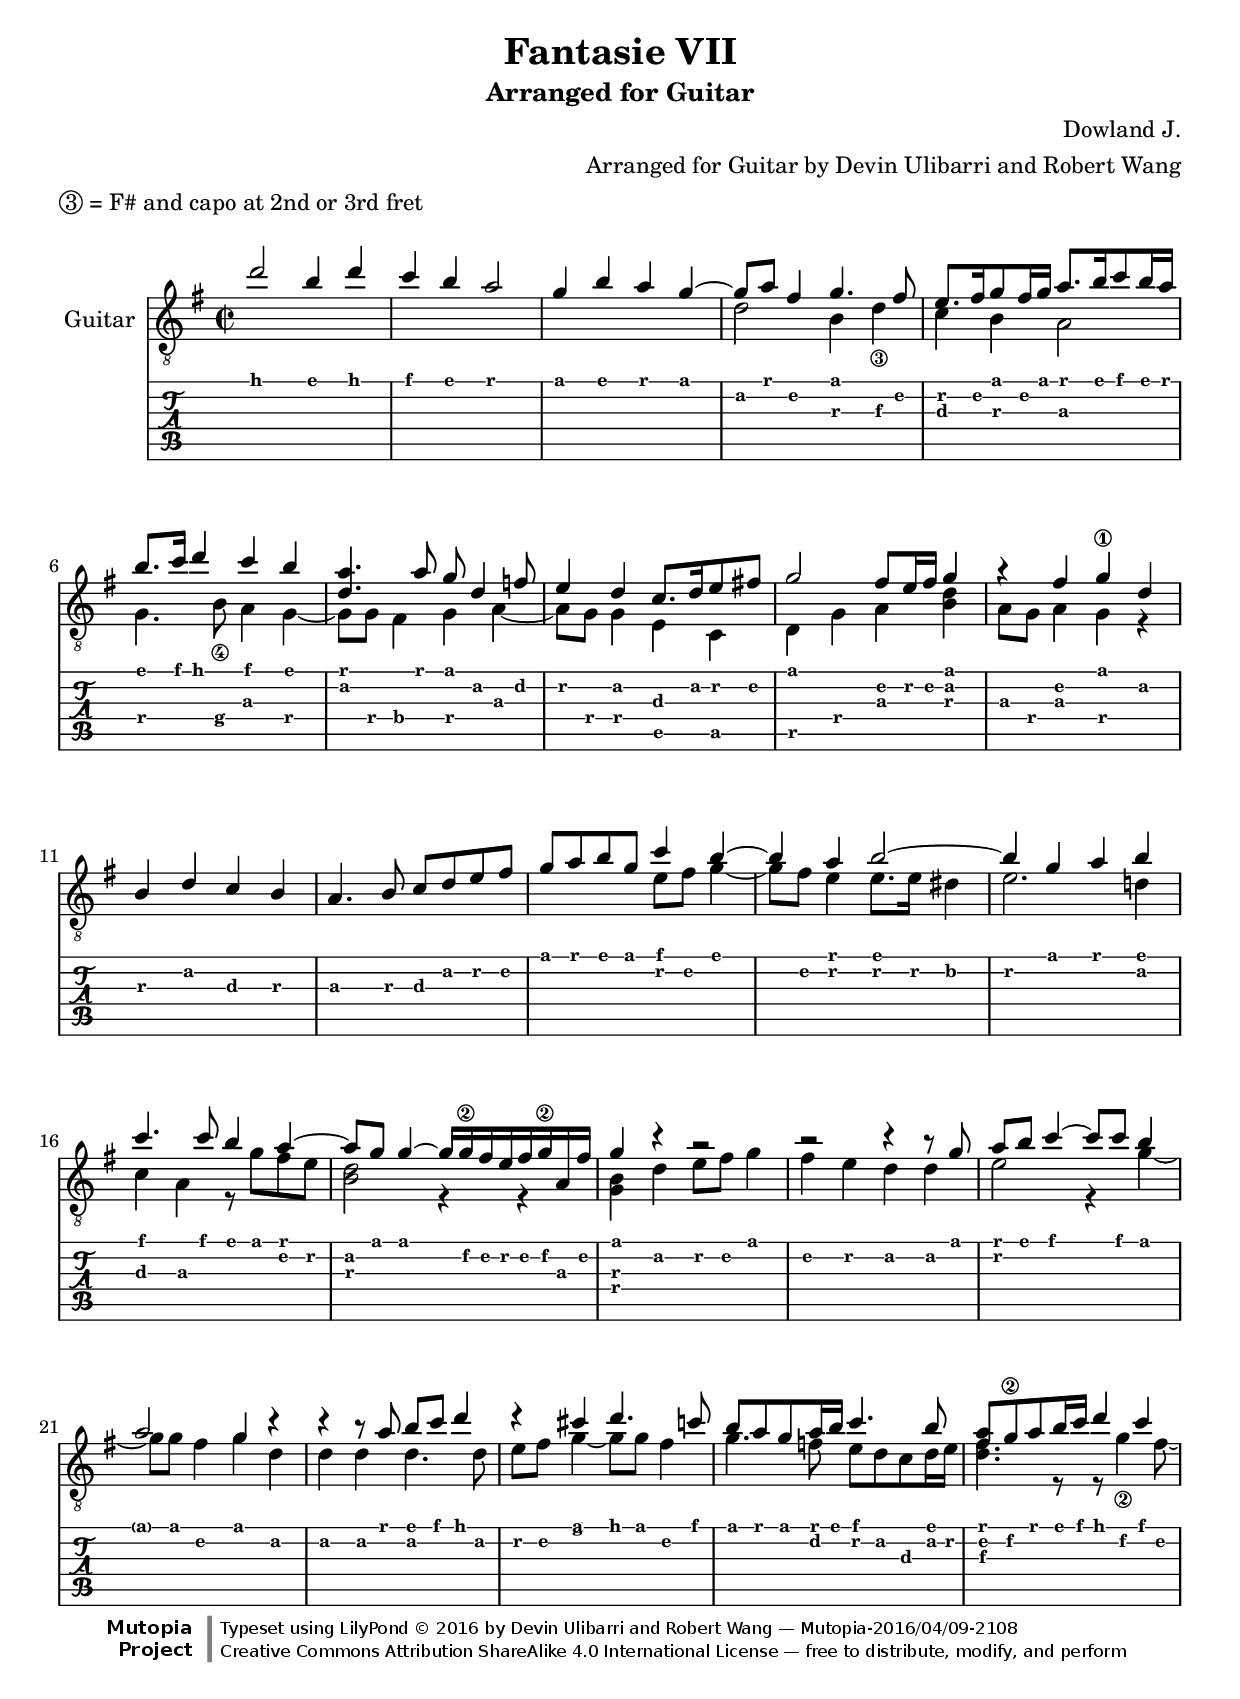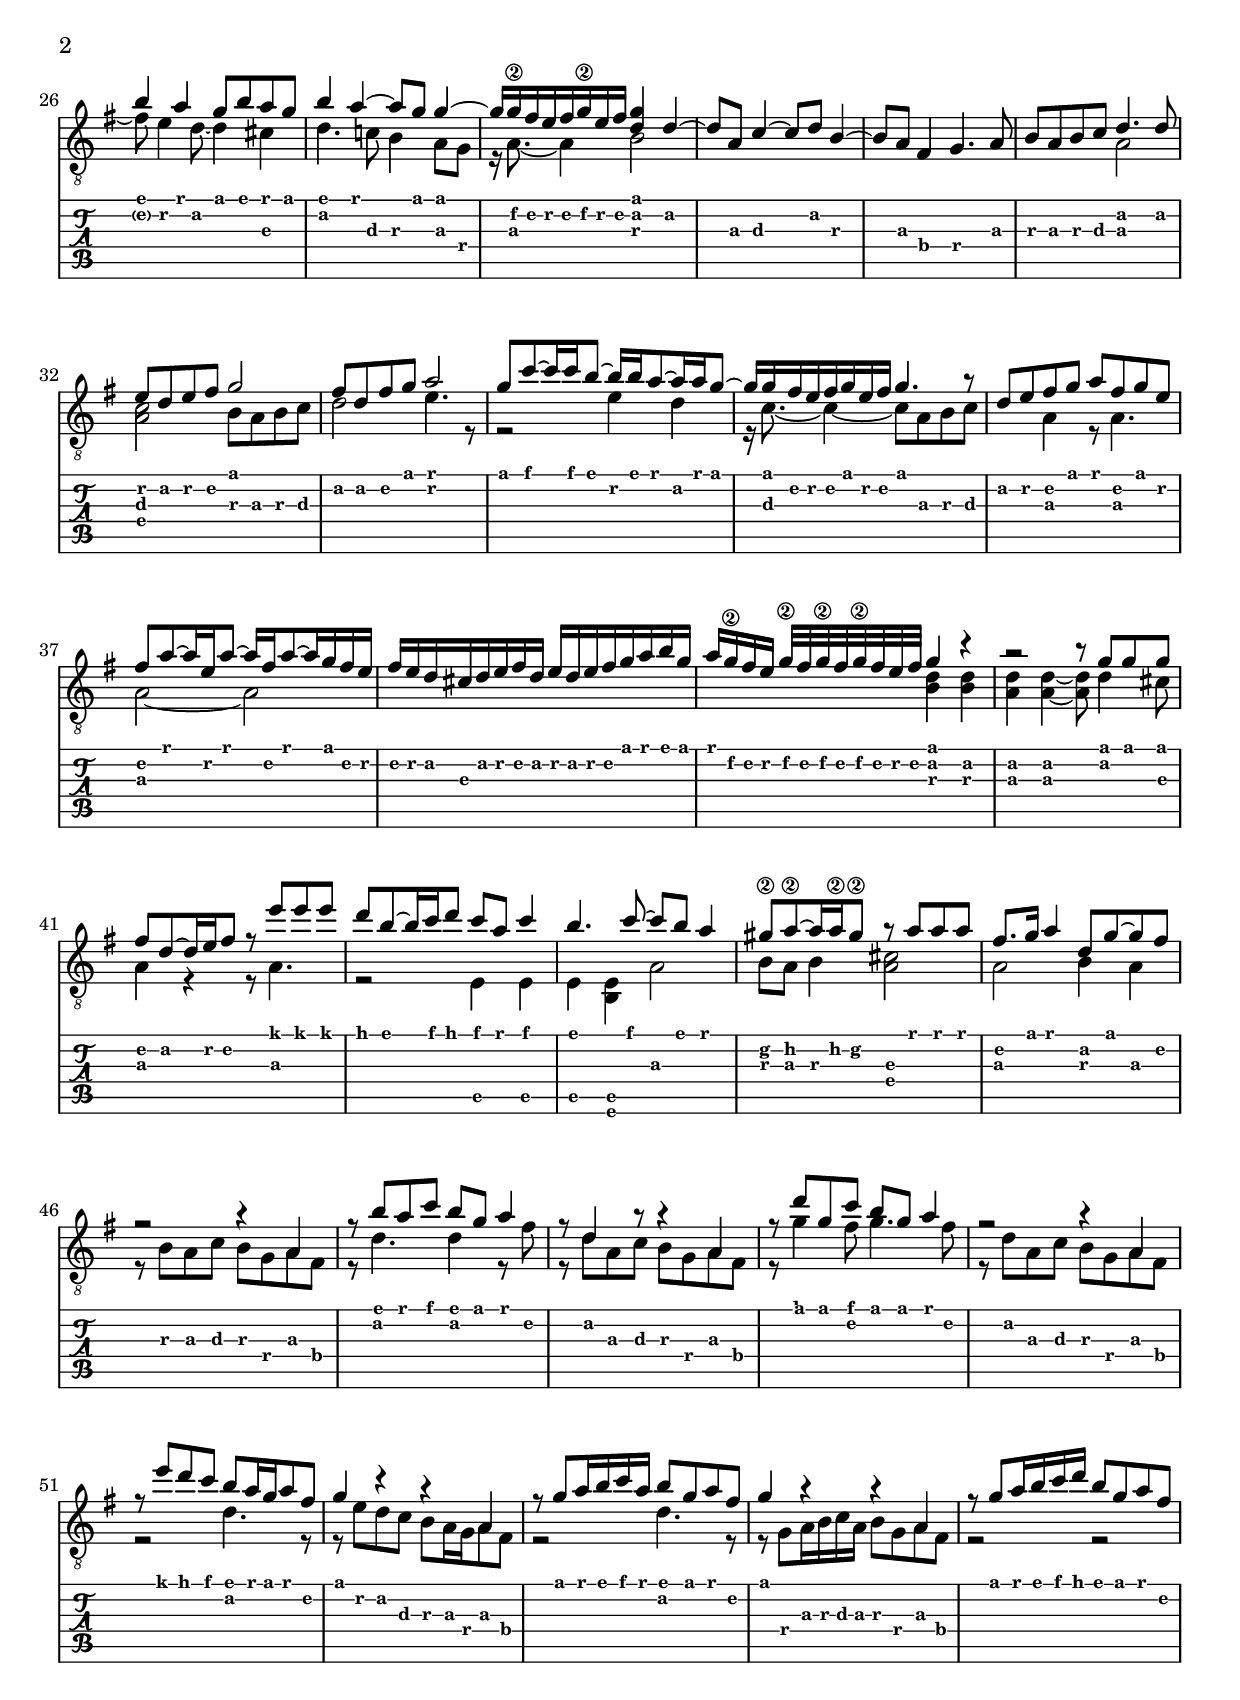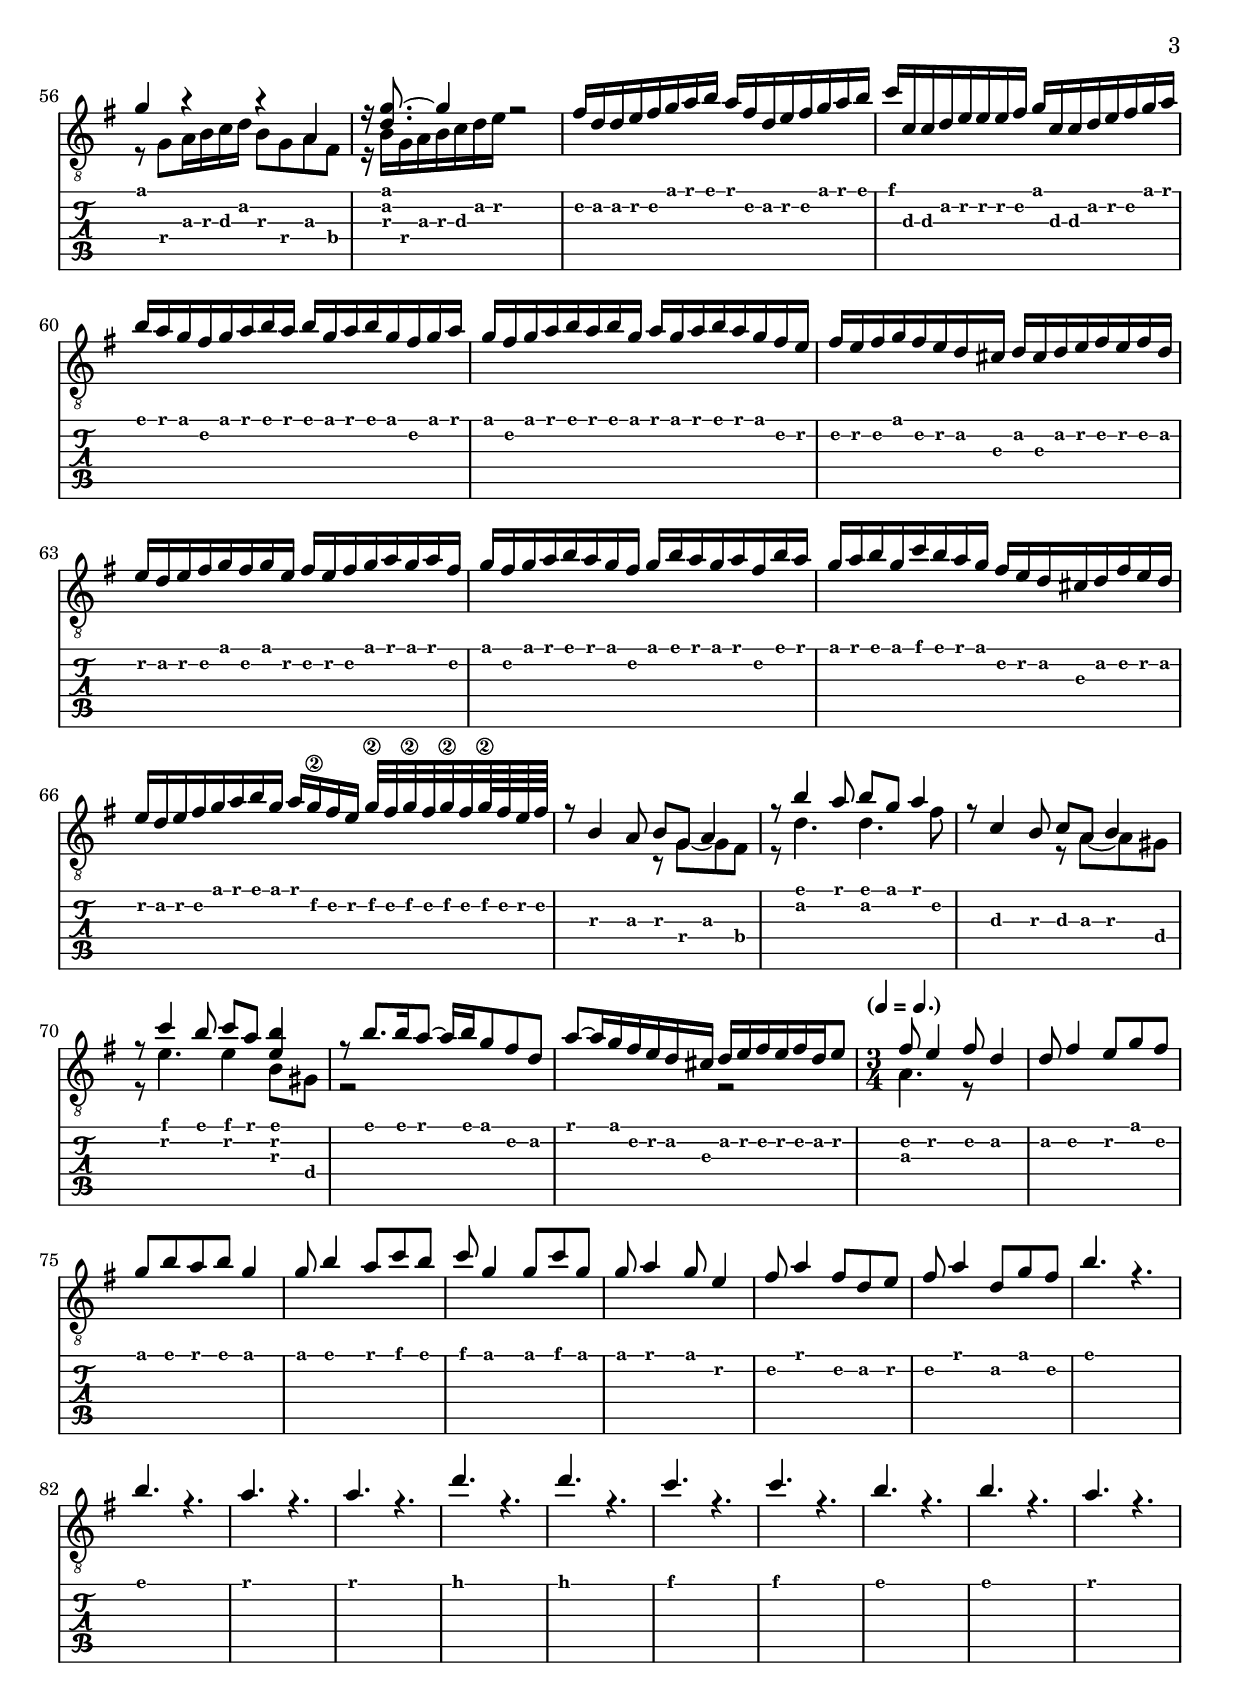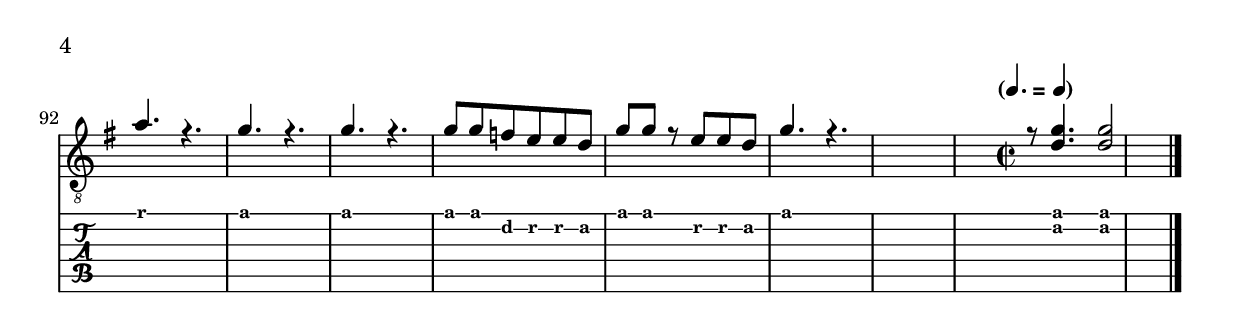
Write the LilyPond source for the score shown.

\version "2.18.2"

\header {
  title = "Fantasie VII"
  subtitle = "Arranged for Guitar"
  composer = "Dowland J."
  piece = \markup { \circle 3 = "F#" and capo at 2nd or 3rd fret } % tune g down 1/2 step to f#, then capo at 3rd fret
  arranger = "Arranged for Guitar by Devin Ulibarri and Robert Wang"
  opus = ""
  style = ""
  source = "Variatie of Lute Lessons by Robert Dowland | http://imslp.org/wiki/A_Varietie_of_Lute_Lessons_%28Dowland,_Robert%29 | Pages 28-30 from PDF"
  date = ""
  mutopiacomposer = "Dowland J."
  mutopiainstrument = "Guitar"
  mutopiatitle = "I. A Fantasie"
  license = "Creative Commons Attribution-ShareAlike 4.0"
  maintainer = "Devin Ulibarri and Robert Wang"
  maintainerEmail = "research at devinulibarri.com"

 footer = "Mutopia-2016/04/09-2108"
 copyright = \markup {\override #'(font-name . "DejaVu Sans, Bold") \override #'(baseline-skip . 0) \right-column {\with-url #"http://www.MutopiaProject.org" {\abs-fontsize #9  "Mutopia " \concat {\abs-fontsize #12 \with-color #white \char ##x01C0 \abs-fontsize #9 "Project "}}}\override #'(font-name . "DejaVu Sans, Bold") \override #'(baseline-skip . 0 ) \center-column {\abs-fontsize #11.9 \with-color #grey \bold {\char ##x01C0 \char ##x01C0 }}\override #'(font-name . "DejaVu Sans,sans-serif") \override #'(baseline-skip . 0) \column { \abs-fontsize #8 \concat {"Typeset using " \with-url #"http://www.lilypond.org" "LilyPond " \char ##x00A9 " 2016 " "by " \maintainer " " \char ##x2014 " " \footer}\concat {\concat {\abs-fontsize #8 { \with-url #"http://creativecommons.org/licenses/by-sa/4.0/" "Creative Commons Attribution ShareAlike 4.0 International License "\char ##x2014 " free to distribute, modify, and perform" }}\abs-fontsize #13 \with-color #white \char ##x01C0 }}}
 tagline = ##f
}

\paper {
  % add space between composer/opus markup and first staff
  markup-system-spacing #'padding = #3
  % add a little space between composer and opus
  markup-markup-spacing #'padding = #1.2
  top-margin = #8
  bottom-margin = #12
}

mbreak = {} % { \break }
global = {
  \time 2/2
  \key g \major
}

%% C with slash -------------------------------
cWithSlash = \markup {
  \combine \roman C \translate #'(0.6 . -0.4) \draw-line #'(0 . 2.0)
}
%% Span -----------------------------------
%% Syntax: \bbarre #"text" { notes } - text = any number of box
bbarre =
#(define-music-function (barre location str music) (string? ly:music?)
   (let ((elts (extract-named-music music '(NoteEvent EventChord))))
     (if (pair? elts)
         (let ((first-element (first elts))
               (last-element (last elts)))
           (set! (ly:music-property first-element 'articulations)
                 (cons (make-music 'TextSpanEvent 'span-direction -1)
                       (ly:music-property first-element 'articulations)))
           (set! (ly:music-property last-element 'articulations)
                 (cons (make-music 'TextSpanEvent 'span-direction 1)
                       (ly:music-property last-element 'articulations))))))
   #{
       \once \override TextSpanner.font-size = #-2
       \once \override TextSpanner.font-shape = #'upright
       \once \override TextSpanner.staff-padding = #3
       \once \override TextSpanner.style = #'line
       \once \override TextSpanner.to-barline = ##f
       \once \override TextSpanner.bound-details =
            #`((left
                (text . ,#{ \markup { \draw-line #'( 0 . -.5) } #})
                (Y . 0)
                (padding . 0.25)
                (attach-dir . -2))
               (right
                (text . ,#{ \markup { \cWithSlash #str } #})
                (Y . 0)
                (padding . 0.25)
                (attach-dir . 2)))
%% uncomment this line for make full barred
      % \once \override TextSpanner.bound-details.left.text = \markup{"B" #str}
      $music
   #})

#(define RH rightHandFinger)

upperVoice = \relative c'' {
  \voiceOne
  \slurDown
  \override TextSpanner.bound-details.left.stencil-align-dir-y = #CENTER
  \override TextSpanner.dash-fraction = #0.3
  \override TextSpanner.dash-period = #1
  d2 b4 d | c b a2 |
  g4 b a g~ | g8 a fis4 g4. fis8 |
  e8. fis16 g8 fis16 g a8. b16 c8 b16 a | b8. c16 d4 c4 b4 |
  <a d,>4. a8 g d4 f8 | e4 d c8. d16 e8 fis! |
  g2 fis8 e16 fis g4 | r4 fis g-\1 d | 
  b d c b |  a4. b8 c d e fis | 
  g a b g c4 b4~ | b a b2~ |
  b4 g a b | c4. c8 b4 a~ | 
  a8 g g4~ g16 g-\2 fis e fis g-\2 a, fis' | g4 r r2 | 
  r2 r4 r8 g8 | a b c4~ c8 c8 b4 | 
  a2 g4 r4 | r4 r8 a b c d4 | 
  r4 cis d4. c8 | b a g a16 b c4. b8 | 
  <a fis>8 g-\2 a b16 c d4 c | b a g8 b a g | b4 a~ a8 g g4~| 
  g16 g-\2 fis e fis g-\2 e fis <d g>4 d~ | d8 a c4~ c8 d b4~ | %measure 28; this is where the Faber version diverged by a half note's length
  b8 a fis4 g4. a8 | 
  b8 a b c | 
  d4. d8 e d e fis | g2 fis8 d fis g | 
  a2 g8 c~ c16 c b8~ | b16 b a8~ a16 a g8~ g16 g fis e fis g e fis |
  g4. r8 d e fis g | a fis g e fis a~ a16 e a8~ | 
  a16 fis a8~ a16 g fis e fis e d cis d e fis d | e d e fis g a b g a g-\2 fis e g32-\2 fis g-\2 fis g-\2 fis e fis | 
  g4 r r2 | r8 g g g fis d~ d16 e fis8 |  r e' e e d b~ b16 c d8 | 
  c a c4 b4. c8~ | c b a4 gis8-\2 a-\2~ a16 a-\2 gis8-\2 | 
  r8 a a a fis8. g16 a4 |
  d,8 g8~ g8 fis r2 | r4 a, r8 b' a c |
  b g a4 r8 d,4 r8 | r4 a r8 d'8 g, c |
  b g a4 r2 | r4 a, r8 e''8 d c | b a16 g a8 fis g4 r | 
  r a, r8 g' a16 b c a | b8 g a fis g4 r |
  r a, r8 g' a16 b c d | b8 g a fis g4 r |
  r a, r16 <g' d>8.~ g4 | r2 fis16 d d e fis g a b |
  a fis d e fis g a b c c, c d e e e fis | g c, c d e fis g a b a g fis g a b a |
  b g a b g fis g a g fis g a b a b g | a g a b a g fis e fis e fis g fis e d cis |
  d cis d e fis e fis d e d e fis g fis g e | fis e fis g a g a fis g fis g a b a g fis |
  g b a g a fis b a g a b g c b a g | fis e d cis d fis e d e d e fis g a b g | 
  a g-\2 fis e g32-\2 fis g-\2 fis g-\2 fis g64-\2 fis e fis r8 b,4 a8 | b g a4 r8 b'4 a8 |
  b g a4 r8 c,4 b8 | c a b4 r8 c'4 b8 | 
  c a <b e,>4 r8 b8. b16 a8~ | a16 b g8 fis d a'~ a16 g fis e d cis |
  d e fis e fis d e8
  \time 3/4
  \tempo \markup {
    \concat {
      (
      \smaller \general-align #Y #DOWN \note #"4" #1
      " = "
      \smaller \general-align #Y #DOWN \note #"4." #1
      )
    }
  }
  fis8 e4 fis8 d4
  d8 fis4 e8 g fis g b a b g4 | g8 b4 a8 c b c g4 g8 c g | % was  g8 b4 a8 b g c g4 g8 c g |
  g a4 g8 e4 fis8 a4 fis8 d e | fis a4 d,8 g fis b4. r4. |
  b4. r4. a r | a r d r |
  d r c r | c r b r | 
  b r a r | a r g r | 
  g r g8 g f e e d | g g r e e d g4. r 
  \tempo \markup {
  }
  s1 
   \time 2/2
  \tempo \markup {
    \concat {
      (
      \smaller \general-align #Y #DOWN \note #"4." #1
      " = "
      \smaller \general-align #Y #DOWN \note #"4" #1
      )
    }
  }
  r8 <d g>4. <d g>2 \bar "|."
}


lowerVoice = \relative c {
  \voiceThree
  \slurDown
  \override TextSpanner.bound-details.left.stencil-align-dir-y = #CENTER
  \override TextSpanner.dash-fraction = #0.3
  \override TextSpanner.dash-period = #1
  \stemDown

}

middleVoice = \relative c' {
  \voiceTwo
  \set stringNumberOrientations = #'(down)
  \set fingeringOrientations = #'(down)
  \override TextSpanner.bound-details.left.stencil-align-dir-y = #CENTER
  \override TextSpanner.font-size = #-5
  \override TextSpanner.dash-fraction = #0.3
  \override TextSpanner.dash-period = #1
  \slurUp
  s1 | s1 |
  s1 | d2 b4 d-\3 |
  c b a2 | g4. b8-\4 a4 g~ | %imitation begins
  g8 g fis4 g4 a~ |
  a8 g g4 e c |
  d g a <d b> |
  a8 g a4 g r |
  s1 |
  s1 |
  s2 e'8 fis g4~ |
  g8 fis e4 e8. e16 dis4 |
  e2. d!4 |
  c4 a r8 g' fis e |
  <d b>2 r4 r4 |
  <b g>4 d e8 fis g4 |
  fis4 e d d |
  e2 r4 g~ |
  g8 g fis4 g d |
  d d d4. d8 |
  e8 fis g4~ g8 g fis4 |
  g4. f8 e d c d16 e |
  <fis d>4. r8 r8 g4-\2 fis8~ |
  fis8 e4 d8~ d4 cis |
  d4. c!8 b4 a8 g |
  r16 a8.~ a4 b2 |
  s2 | %measure 29; The Faber diverges here
  s1 | %measure 30
  s1 |
  a2 <c a> |
  b8 a b c d2 |
  e4. r8 r2 |
  e4 d r16 c8.~ c4~ |
  c8 a b c s4 a |
  r8 a4. a2~ |
  a2 s2 |
  s1 |
  <d b>4 <d b> <d a> <d a>~ | %measure 40
  <d a>8 d4 cis8 a4 r4 |
  r8 a4. r2 |
  e4 e e <e b> |
  a2 b8 a b4 |
  <cis a>2 |
  a2 |
  b4 a r8 b a c |
  b8 g a fis r d'4. |
  d4 r8 fis r d a c |
  b8 g a fis r g'4 fis8 |
  g4. fis8 r d a c |
  b8 g a fis r2 |
  d'4. r8 r e d c |
  b a16 g a8 fis r2 |
  d'4. r8 r g, a16 b c a |
  b8 g a fis r2 |
  r2 r8 g a16 b c d |
  b8 g a fis r16 b g a b c d e |
  s1 | %Notes in Upper: d16 g, g a b c d e fis d d e fis g a b | %measure 65
  s1 | %Notes in Upper: a fis d e fis g a b c c, c d e e e fis |
  s1 |
  s1 |
  s1 |
  s1 | %measure 70
  s1 |
  s1 |
  s1 |
  s1 |
  r8 g,~ g fis r8 d'4. |
  d4. fis8 s2 | %Notes in upper = r c,4 b8 |
  r8 a,8~ a8 gis r8 e'4. |
  e4 b8 gis r2 |
  s1 |
  r2 a4. r8 | %measure 80
}

\score {
  <<
    \new Staff = "Guitar" \with {
      midiInstrument = #"acoustic guitar (nylon)"
      instrumentName = #"Guitar"
      \mergeDifferentlyDottedOn
      \mergeDifferentlyHeadedOn
%      \override StringNumber #'stencil = ##f
    } <<
      \global
      \clef "treble_8"

      \context Voice = "upperVoice" \upperVoice
      \context Voice = "middleVoice" \middleVoice
      \context Voice = "lowerVoice" \lowerVoice
      
    >>
%%{
    % tabs are not completely developed
    \new TabStaff = "Guitar tabs" \with {
      tablatureFormat = #fret-letter-tablature-format
      stringTunings = \stringTuning <g, c f a d' g'>
     % additionalBassStrings = \stringTuning <c, d, e, fis, g,>
      fretLabels = #'("a" "b" "r" "d" "e" "f" "g" "h" "i" "k")
    } <<
      \clef "tab"
      \global
      \context TabVoice = "upperVoice" \upperVoice
      \context TabVoice = "middleVoice" \middleVoice
      \context Tabvoice = "lowerVoice" \lowerVoice
    >>
%}
  >>
  \layout {
      \context {
      \Score
    }
  }
  \midi {
    \context { \TabStaff \remove "Staff_performer" }
    \tempo 4 = 74
  }
}
